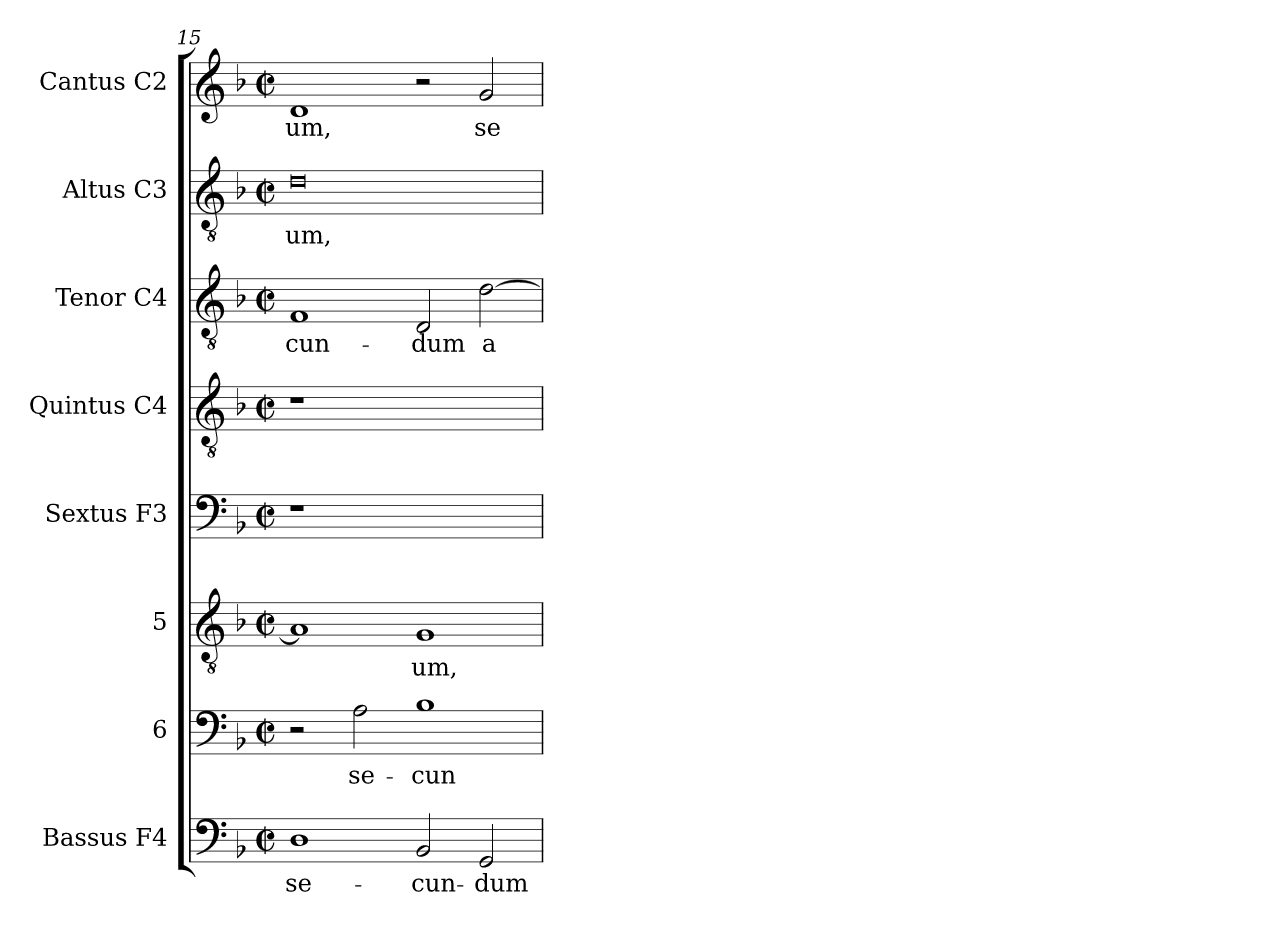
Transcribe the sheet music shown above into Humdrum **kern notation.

**kern	**text	**kern	**text	**kern	**text	**kern	**kern	**kern	**text	**kern	**text	**kern	**text
*part8	*part8	*part7	*part7	*part6	*part6	*part5	*part4	*part3	*part3	*part2	*part2	*part1	*part1
*staff8	*staff8	*staff7	*staff7	*staff6	*staff6	*staff5	*staff4	*staff3	*staff3	*staff2	*staff2	*staff1	*staff1
*I"Bassus  F4	*	*I"6	*	*I"5	*	*I"Sextus  F3	*I"Quintus  C4	*I"Tenor  C4	*	*I"Altus  C3	*	*I"Cantus  C2	*
*I'B	*	*	*	*	*	*	*	*I'T	*	*I'A	*	*I'C	*
*clefF4	*	*clefF4	*	*clefGv2	*	*clefF4	*clefGv2	*clefGv2	*	*clefGv2	*	*clefG2	*
*k[b-]	*	*k[b-]	*	*k[b-]	*	*k[b-]	*k[b-]	*k[b-]	*	*k[b-]	*	*k[b-]	*
*F:	*	*F:	*	*F:	*	*F:	*F:	*F:	*	*F:	*	*F:	*
*M2/2	*	*M2/2	*	*M2/2	*	*M2/2	*M2/2	*M2/2	*	*M2/2	*	*M2/2	*
*met(c|)	*	*met(c|)	*	*met(c|)	*	*met(c|)	*met(c|)	*met(c|)	*	*met(c|)	*	*met(c|)	*
=15	=15	=15	=15	=15	=15	=15	=15	=15	=15	=15	=15	=15	=15
!	!LO:LY:b:cj	!	!	!	!LO:LY:b	!	!	!	!LO:LY:b:cj	!	!LO:LY:b:cj	!	!LO:LY:b:cj
1D	se-	2r	.	1A]	--	1r	1r	1F	-cun-	0d	-um,	1d	-um,
!	!	!	!LO:LY:b:cj	!	!	!	!	!	!	!	!	!	!
.	.	2A\	se-	.	.	.	.	.	.	.	.	.	.
!	!LO:LY:b:cj	!	!LO:LY:b:cj	!	!LO:LY:b	!	!	!	!LO:LY:b:cj	!	!	!	!
2BB-/	-cun-	1B-	-cun-	1G	-um,	1ryy	1ryy	2D/	-dum	.	.	2r	.
!	!LO:LY:b:cj	!	!	!	!	!	!	!	!LO:LY:b:cj	!	!	!	!LO:LY:b:cj
2GG/	-dum	.	.	.	.	.	.	[>2d\	a-	.	.	2g/	se-
=	=	=	=	=	=	=	=	=	=	=	=	=	=
*-	*-	*-	*-	*-	*-	*-	*-	*-	*-	*-	*-	*-	*-
